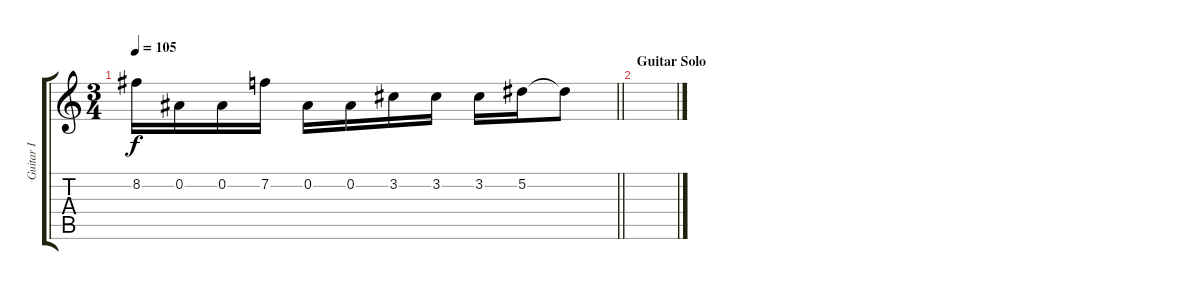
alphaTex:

\track ("Guitar I" "Guitar I") {instrument overdrivenguitar}
\staff {score tabs}
\tuning (Eb4 Bb3 Gb3 Db3 Ab2 Eb2) {hide}
\ts (3 4)
\tempo 105
\clef g2
\barLineRight lightlight
\ks c
8.2.16{dy f} 0.2.16 0.2.16 7.2.16 0.2.16 0.2.16 3.2.16 3.2.16 3.2.16 5.2.16 5.2{t}.8 |
\section ("" "Guitar Solo")
